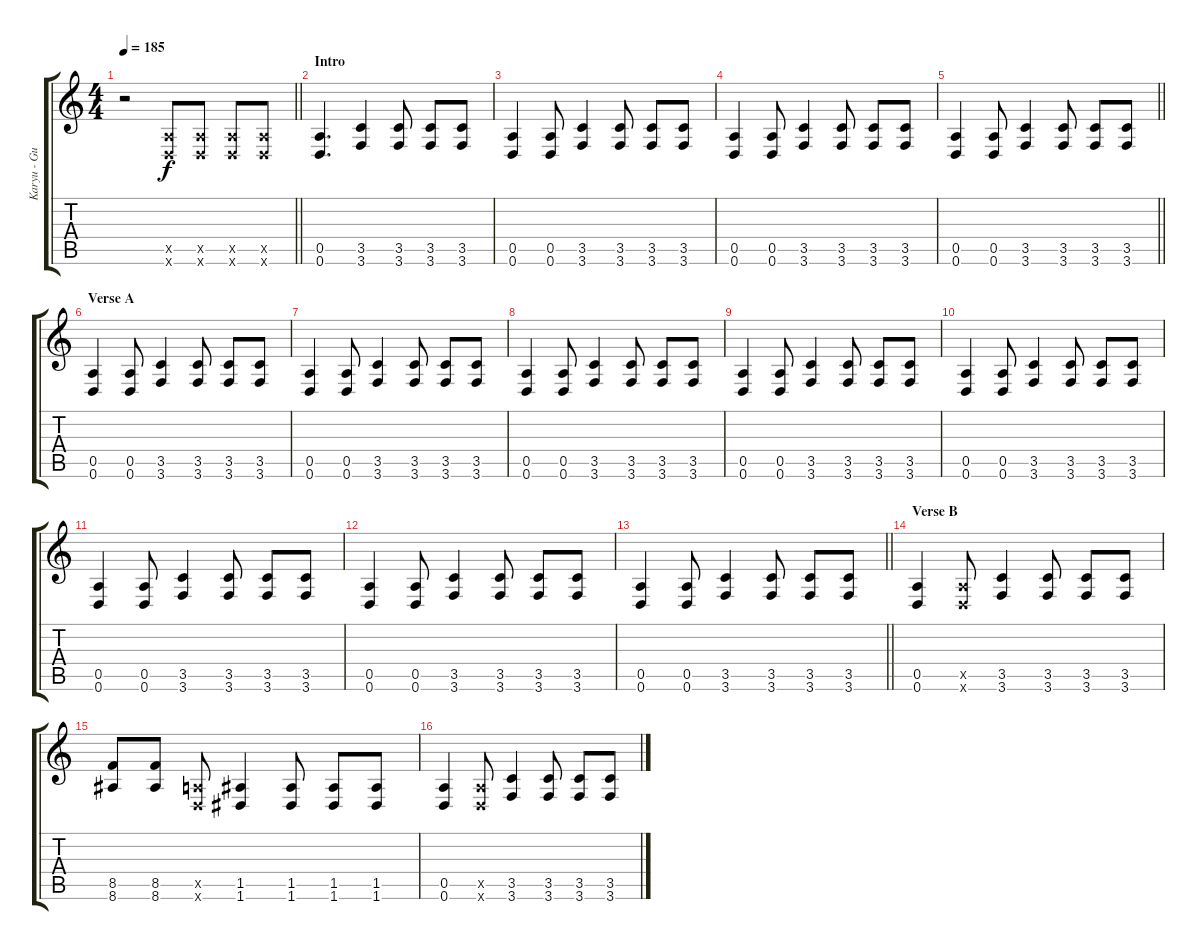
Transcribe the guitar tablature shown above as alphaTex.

\track ("Karyu - Guitar 1" "Karyu - Gu") {instrument distortionguitar}
\staff {score tabs}
\tuning (E4 B3 G3 D3 A2 D2) {hide}
\ts (4 4)
\tempo 185
\clef g2
\barLineRight lightlight
\ks c
r.2{dy f instrument distortionguitar} (0.5{x} 0.6{x}).8 (0.5{x} 0.6{x}).8 (0.5{x} 0.6{x}).8 (0.5{x} 0.6{x}).8 |
\section ("" "Intro")
(0.5 0.6).4{d} (3.5 3.6).4 (3.5 3.6).8 (3.5 3.6).8 (3.5 3.6).8 |
(0.5 0.6).4 (0.5 0.6).8 (3.5 3.6).4 (3.5 3.6).8 (3.5 3.6).8 (3.5 3.6).8 |
(0.5 0.6).4 (0.5 0.6).8 (3.5 3.6).4 (3.5 3.6).8 (3.5 3.6).8 (3.5 3.6).8 |
\barLineRight lightlight
(0.5 0.6).4 (0.5 0.6).8 (3.5 3.6).4 (3.5 3.6).8 (3.5 3.6).8 (3.5 3.6).8 |
\section ("" "Verse A")
(0.5 0.6).4 (0.5 0.6).8 (3.5 3.6).4 (3.5 3.6).8 (3.5 3.6).8 (3.5 3.6).8 |
(0.5 0.6).4 (0.5 0.6).8 (3.5 3.6).4 (3.5 3.6).8 (3.5 3.6).8 (3.5 3.6).8 |
(0.5 0.6).4 (0.5 0.6).8 (3.5 3.6).4 (3.5 3.6).8 (3.5 3.6).8 (3.5 3.6).8 |
(0.5 0.6).4 (0.5 0.6).8 (3.5 3.6).4 (3.5 3.6).8 (3.5 3.6).8 (3.5 3.6).8 |
(0.5 0.6).4 (0.5 0.6).8 (3.5 3.6).4 (3.5 3.6).8 (3.5 3.6).8 (3.5 3.6).8 |
(0.5 0.6).4 (0.5 0.6).8 (3.5 3.6).4 (3.5 3.6).8 (3.5 3.6).8 (3.5 3.6).8 |
(0.5 0.6).4 (0.5 0.6).8 (3.5 3.6).4 (3.5 3.6).8 (3.5 3.6).8 (3.5 3.6).8 |
\barLineRight lightlight
(0.5 0.6).4 (0.5 0.6).8 (3.5 3.6).4 (3.5 3.6).8 (3.5 3.6).8 (3.5 3.6).8 |
\section ("" "Verse B")
(0.5 0.6).4 (0.5{x} 0.6{x}).8 (3.5 3.6).4 (3.5 3.6).8 (3.5 3.6).8 (3.5 3.6).8 |
(8.5 8.6).8 (8.5 8.6).8 (0.5{x} 0.6{x}).8 (1.5 1.6).4 (1.5 1.6).8 (1.5 1.6).8 (1.5 1.6).8 |
(0.5 0.6).4 (0.5{x} 0.6{x}).8 (3.5 3.6).4 (3.5 3.6).8 (3.5 3.6).8 (3.5 3.6).8
